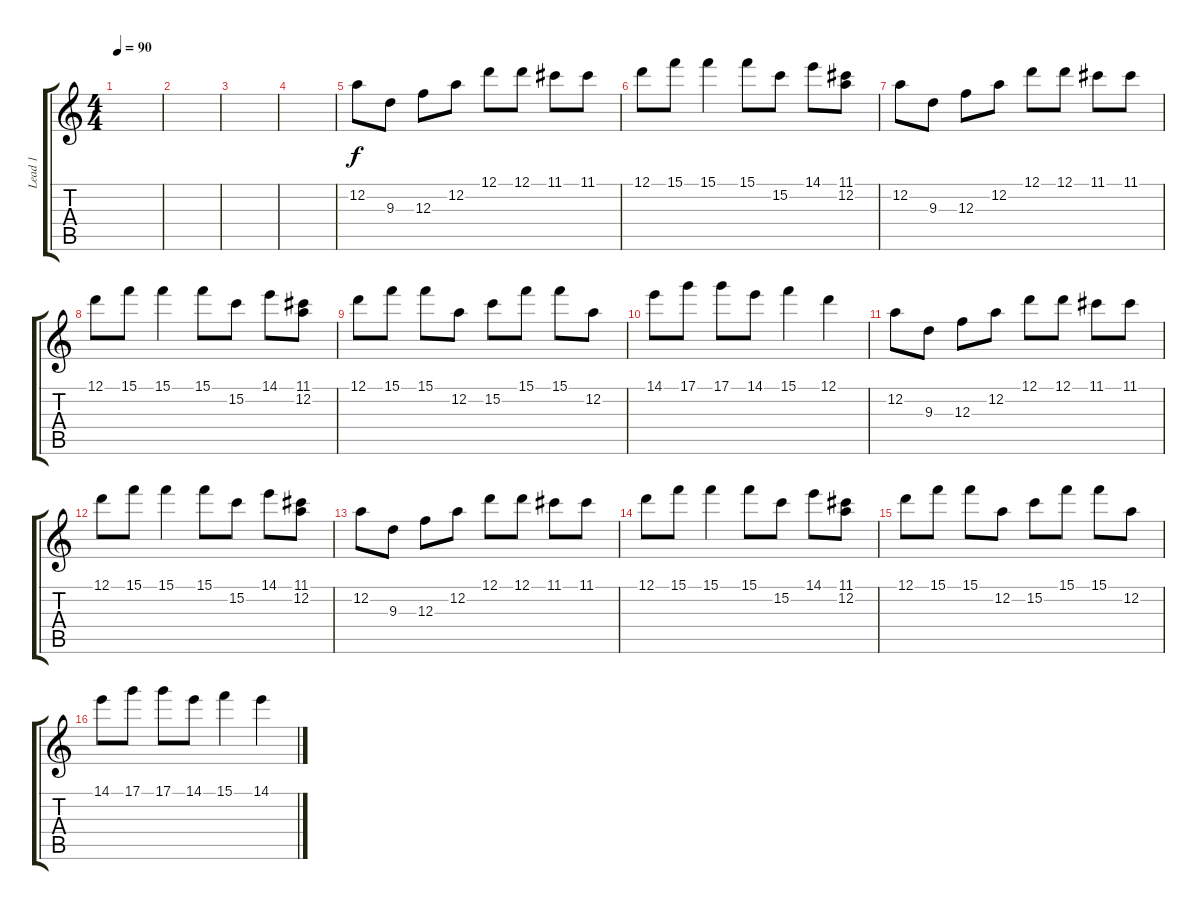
\track ("Lead 1" "Lead 1") {instrument distortionguitar}
\staff {score tabs}
\tuning (D4 A3 F3 C3 G2 D2) {hide}
\ts (4 4)
\tempo 90
\clef g2
\ks c
|
|
|
|
12.2.8 9.3.8 12.3.8 12.2.8 12.1.8 12.1.8 11.1.8 11.1.8 |
12.1.8 15.1.8 15.1.4 15.1.8 15.2.8 14.1.8 (11.1 12.2).8 |
12.2.8 9.3.8 12.3.8 12.2.8 12.1.8 12.1.8 11.1.8 11.1.8 |
12.1.8 15.1.8 15.1.4 15.1.8 15.2.8 14.1.8 (11.1 12.2).8 |
12.1.8 15.1.8 15.1.8 12.2.8 15.2.8 15.1.8 15.1.8 12.2.8 |
14.1.8 17.1.8 17.1.8 14.1.8 15.1.4 12.1.4 |
12.2.8 9.3.8 12.3.8 12.2.8 12.1.8 12.1.8 11.1.8 11.1.8 |
12.1.8 15.1.8 15.1.4 15.1.8 15.2.8 14.1.8 (11.1 12.2).8 |
12.2.8 9.3.8 12.3.8 12.2.8 12.1.8 12.1.8 11.1.8 11.1.8 |
12.1.8 15.1.8 15.1.4 15.1.8 15.2.8 14.1.8 (11.1 12.2).8 |
12.1.8 15.1.8 15.1.8 12.2.8 15.2.8 15.1.8 15.1.8 12.2.8 |
14.1.8 17.1.8 17.1.8 14.1.8 15.1.4 14.1.4{txt " "}
